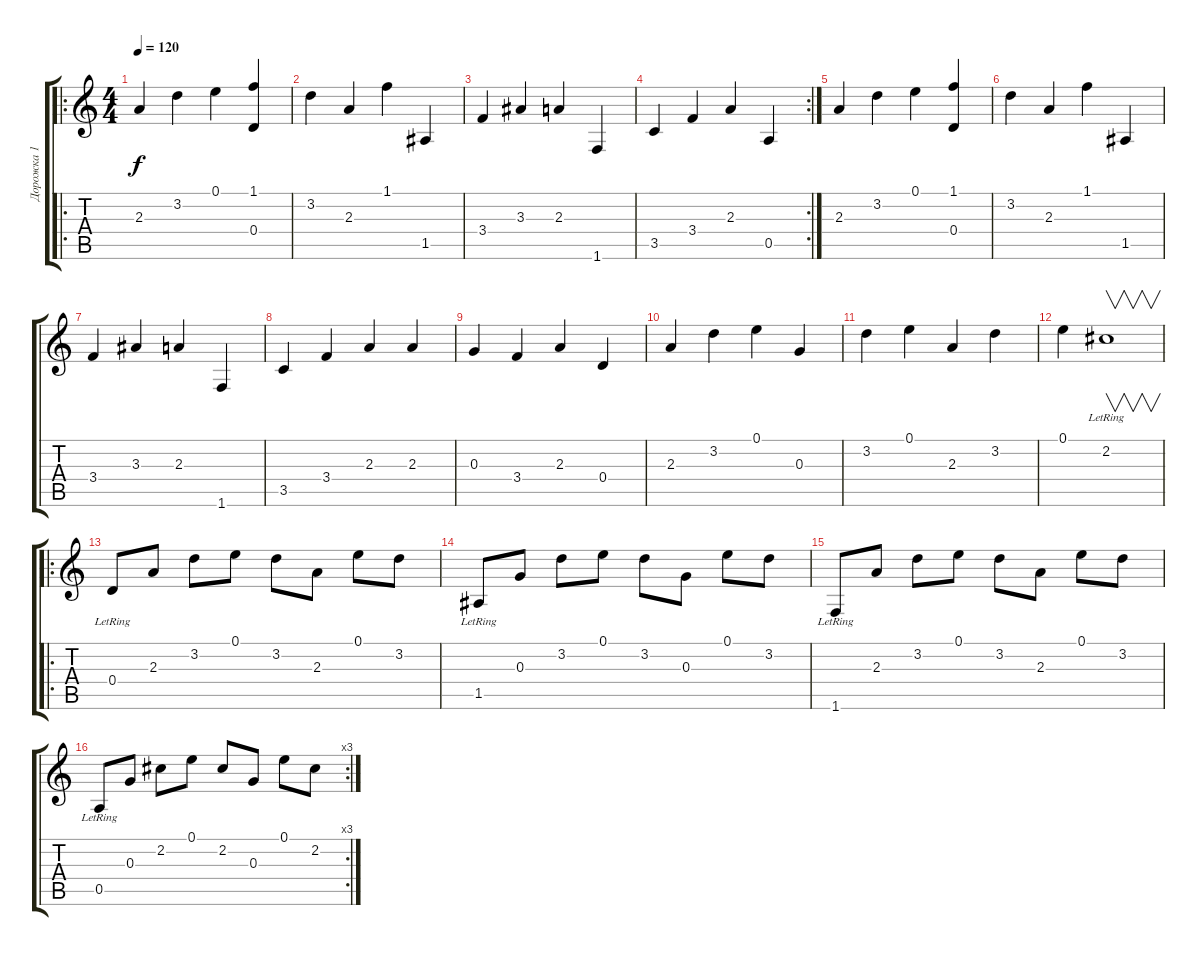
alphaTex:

\track ("Дорожка 1" "Дорожка 1") {instrument acousticguitarsteel}
\staff {score tabs}
\tuning (E4 B3 G3 D3 A2 E2) {hide}
\ro
\ts (4 4)
\tempo 120
\clef g2
\ks c
2.3.4{dy f} 3.2.4 0.1.4 (1.1 0.4).4 |
3.2.4 2.3.4 1.1.4 1.5.4 |
3.4.4 3.3.4 2.3.4 1.6.4 |
\rc 2
3.5.4 3.4.4 2.3.4 0.5.4 |
2.3.4 3.2.4 0.1.4 (1.1 0.4).4 |
3.2.4 2.3.4 1.1.4 1.5.4 |
3.4.4 3.3.4 2.3.4 1.6.4 |
3.5.4 3.4.4 2.3.4 2.3.4 |
0.3.4 3.4.4 2.3.4 0.4.4 |
2.3.4 3.2.4 0.1.4 0.3.4 |
3.2.4 0.1.4 2.3.4 3.2.4 |
0.1.4 2.2{lr}.1{v} |
\ro
0.4{lr}.8 2.3.8 3.2.8 0.1.8 3.2.8 2.3.8 0.1.8 3.2.8 |
1.5{lr}.8 0.3.8 3.2.8 0.1.8 3.2.8 0.3.8 0.1.8 3.2.8 |
1.6{lr}.8 2.3.8 3.2.8 0.1.8 3.2.8 2.3.8 0.1.8 3.2.8 |
\rc 3
0.5{lr}.8 0.3.8 2.2.8 0.1.8 2.2.8 0.3.8 0.1.8 2.2.8
